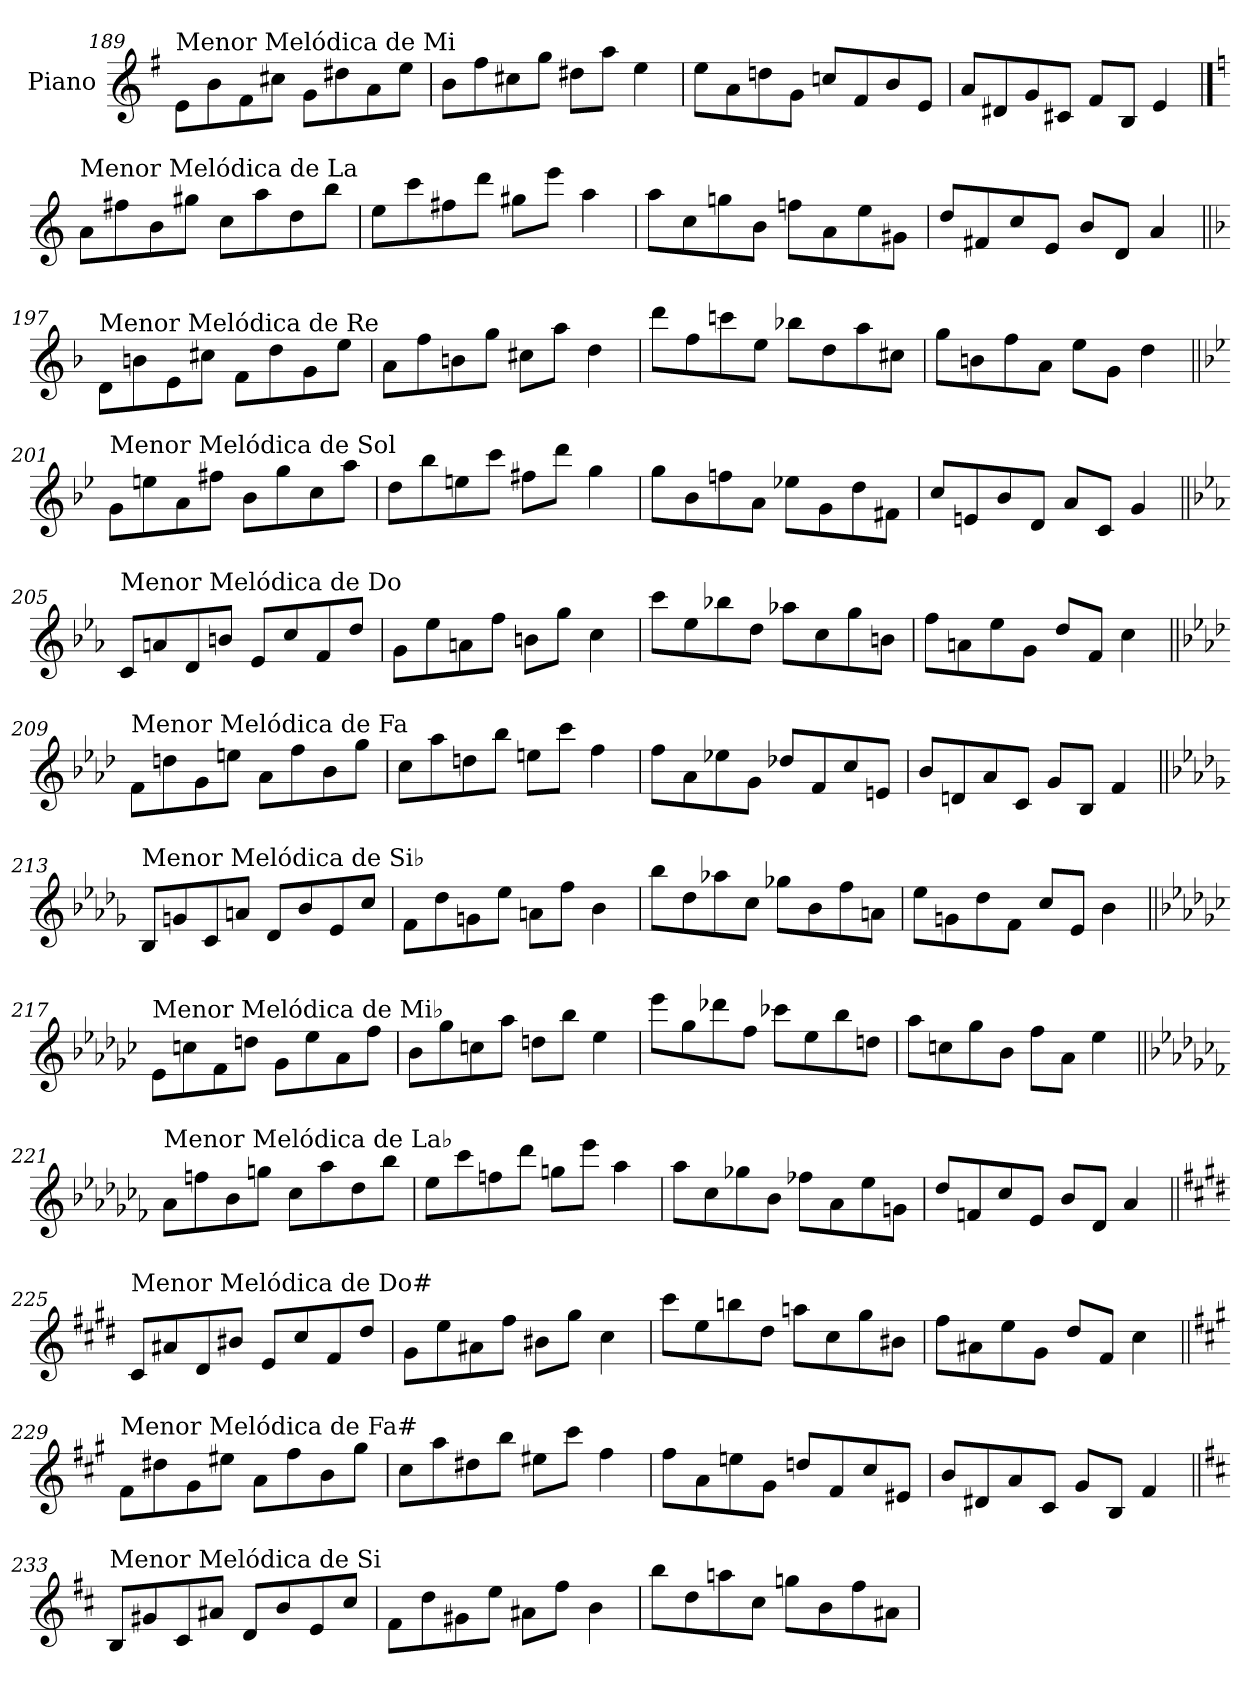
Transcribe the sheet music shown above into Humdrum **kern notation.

**kern
*part1
*staff1
*I"Piano
*I'Pno.
!!LO:LB:g=z
*clefG2
*k[f#]
=189
!LO:TX:a:t=Menor Melódica de Mi
8e\L
8b\
8f#\
8cc#X\J
8g\L
8dd#X\
8a\
8ee\J
=190
8b\L
8ff#\
8cc#X\
8gg\J
8dd#X\L
8aa\J
4ee\
=191
8ee\L
8a\
8ddn\
8g\J
8ccn/L
8f#/
8b/
8e/J
=192
8a/L
8d#X/
8g/
8c#X/J
8f#/L
8B/J
4e/
!!LO:PB:g=z
==193
*k[]
!LO:TX:a:t=Menor Melódica de La
8a\L
8ff#X\
8b\
8gg#X\J
8cc\L
8aa\
8dd\
8bb\J
=194
8ee\L
8ccc\
8ff#X\
8ddd\J
8gg#X\L
8eee\J
4aa\
=195
8aa\L
8cc\
8ggn\
8b\J
8ffn\L
8a\
8ee\
8g#X\J
=196
8dd/L
8f#X/
8cc/
8e/J
8b/L
8d/J
4a/
!!LO:LB:g=z
=197||
*k[b-]
!LO:TX:a:t=Menor Melódica de Re
8d\L
8bn\
8e\
8cc#X\J
8f\L
8dd\
8g\
8ee\J
=198
8a\L
8ff\
8bn\
8gg\J
8cc#X\L
8aa\J
4dd\
=199
8ddd\L
8ff\
8cccn\
8ee\J
8bb-X\L
8dd\
8aa\
8cc#X\J
=200
8gg\L
8bn\
8ff\
8a\J
8ee\L
8g\J
4dd\
!!LO:LB:g=z
=201||
*k[b-e-]
!LO:TX:a:t=Menor Melódica de Sol
8g\L
8een\
8a\
8ff#X\J
8b-\L
8gg\
8cc\
8aa\J
=202
8dd\L
8bb-\
8een\
8ccc\J
8ff#X\L
8ddd\J
4gg\
=203
8gg\L
8b-\
8ffn\
8a\J
8ee-X\L
8g\
8dd\
8f#X\J
=204
8cc/L
8en/
8b-/
8d/J
8a/L
8c/J
4g/
!!LO:LB:g=z
=205||
*k[b-e-a-]
!LO:TX:a:t=Menor Melódica de Do
8c/L
8an/
8d/
8bn/J
8e-/L
8cc/
8f/
8dd/J
=206
8g\L
8ee-\
8an\
8ff\J
8bn\L
8gg\J
4cc\
=207
8ccc\L
8ee-\
8bb-X\
8dd\J
8aa-X\L
8cc\
8gg\
8bn\J
=208
8ff\L
8an\
8ee-\
8g\J
8dd/L
8f/J
4cc\
!!LO:LB:g=z
=209||
*k[b-e-a-d-]
!LO:TX:a:t=Menor Melódica de Fa
8f\L
8ddn\
8g\
8een\J
8a-\L
8ff\
8b-\
8gg\J
=210
8cc\L
8aa-\
8ddn\
8bb-\J
8een\L
8ccc\J
4ff\
=211
8ff\L
8a-\
8ee-X\
8g\J
8dd-X/L
8f/
8cc/
8en/J
=212
8b-/L
8dn/
8a-/
8c/J
8g/L
8B-/J
4f/
!!LO:LB:g=z
=213||
*k[b-e-a-d-g-]
!LO:TX:a:t=Menor Melódica de Si♭
8B-/L
8gn/
8c/
8an/J
8d-/L
8b-/
8e-/
8cc/J
=214
8f\L
8dd-\
8gn\
8ee-\J
8an\L
8ff\J
4b-\
=215
8bb-\L
8dd-\
8aa-X\
8cc\J
8gg-X\L
8b-\
8ff\
8an\J
=216
8ee-\L
8gn\
8dd-\
8f\J
8cc/L
8e-/J
4b-\
!!LO:PB:g=z
=217||
*k[b-e-a-d-g-c-]
!LO:TX:a:t=Menor Melódica de Mi♭
8e-\L
8ccn\
8f\
8ddn\J
8g-\L
8ee-\
8a-\
8ff\J
=218
8b-\L
8gg-\
8ccn\
8aa-\J
8ddn\L
8bb-\J
4ee-\
=219
8eee-\L
8gg-\
8ddd-X\
8ff\J
8ccc-X\L
8ee-\
8bb-\
8ddn\J
=220
8aa-\L
8ccn\
8gg-\
8b-\J
8ff\L
8a-\J
4ee-\
!!LO:LB:g=z
=221||
*k[b-e-a-d-g-c-f-]
!LO:TX:a:t=Menor Melódica de La♭
8a-\L
8ffn\
8b-\
8ggn\J
8cc-\L
8aa-\
8dd-\
8bb-\J
=222
8ee-\L
8ccc-\
8ffn\
8ddd-\J
8ggn\L
8eee-\J
4aa-\
=223
8aa-\L
8cc-\
8gg-X\
8b-\J
8ff-X\L
8a-\
8ee-\
8gn\J
=224
8dd-/L
8fn/
8cc-/
8e-/J
8b-/L
8d-/J
4a-/
!!LO:LB:g=z
=225||
*k[f#c#g#d#]
!LO:TX:a:t=Menor Melódica de Do#
8c#/L
8a#X/
8d#/
8b#X/J
8e/L
8cc#/
8f#/
8dd#/J
=226
8g#\L
8ee\
8a#X\
8ff#\J
8b#X\L
8gg#\J
4cc#\
=227
8ccc#\L
8ee\
8bbn\
8dd#\J
8aan\L
8cc#\
8gg#\
8b#X\J
=228
8ff#\L
8a#X\
8ee\
8g#\J
8dd#/L
8f#/J
4cc#\
!!LO:LB:g=z
=229||
*k[f#c#g#]
!LO:TX:a:t=Menor Melódica de Fa#
8f#\L
8dd#X\
8g#\
8ee#X\J
8a\L
8ff#\
8b\
8gg#\J
=230
8cc#\L
8aa\
8dd#X\
8bb\J
8ee#X\L
8ccc#\J
4ff#\
=231
8ff#\L
8a\
8een\
8g#\J
8ddn/L
8f#/
8cc#/
8e#X/J
=232
8b/L
8d#X/
8a/
8c#/J
8g#/L
8B/J
4f#/
!!LO:LB:g=z
=233||
*k[f#c#]
!LO:TX:a:t=Menor Melódica de Si
8B/L
8g#X/
8c#/
8a#X/J
8d/L
8b/
8e/
8cc#/J
=234
8f#\L
8dd\
8g#X\
8ee\J
8a#X\L
8ff#\J
4b\
=235
8bb\L
8dd\
8aan\
8cc#\J
8ggn\L
8b\
8ff#\
8a#X\J
=
*-
